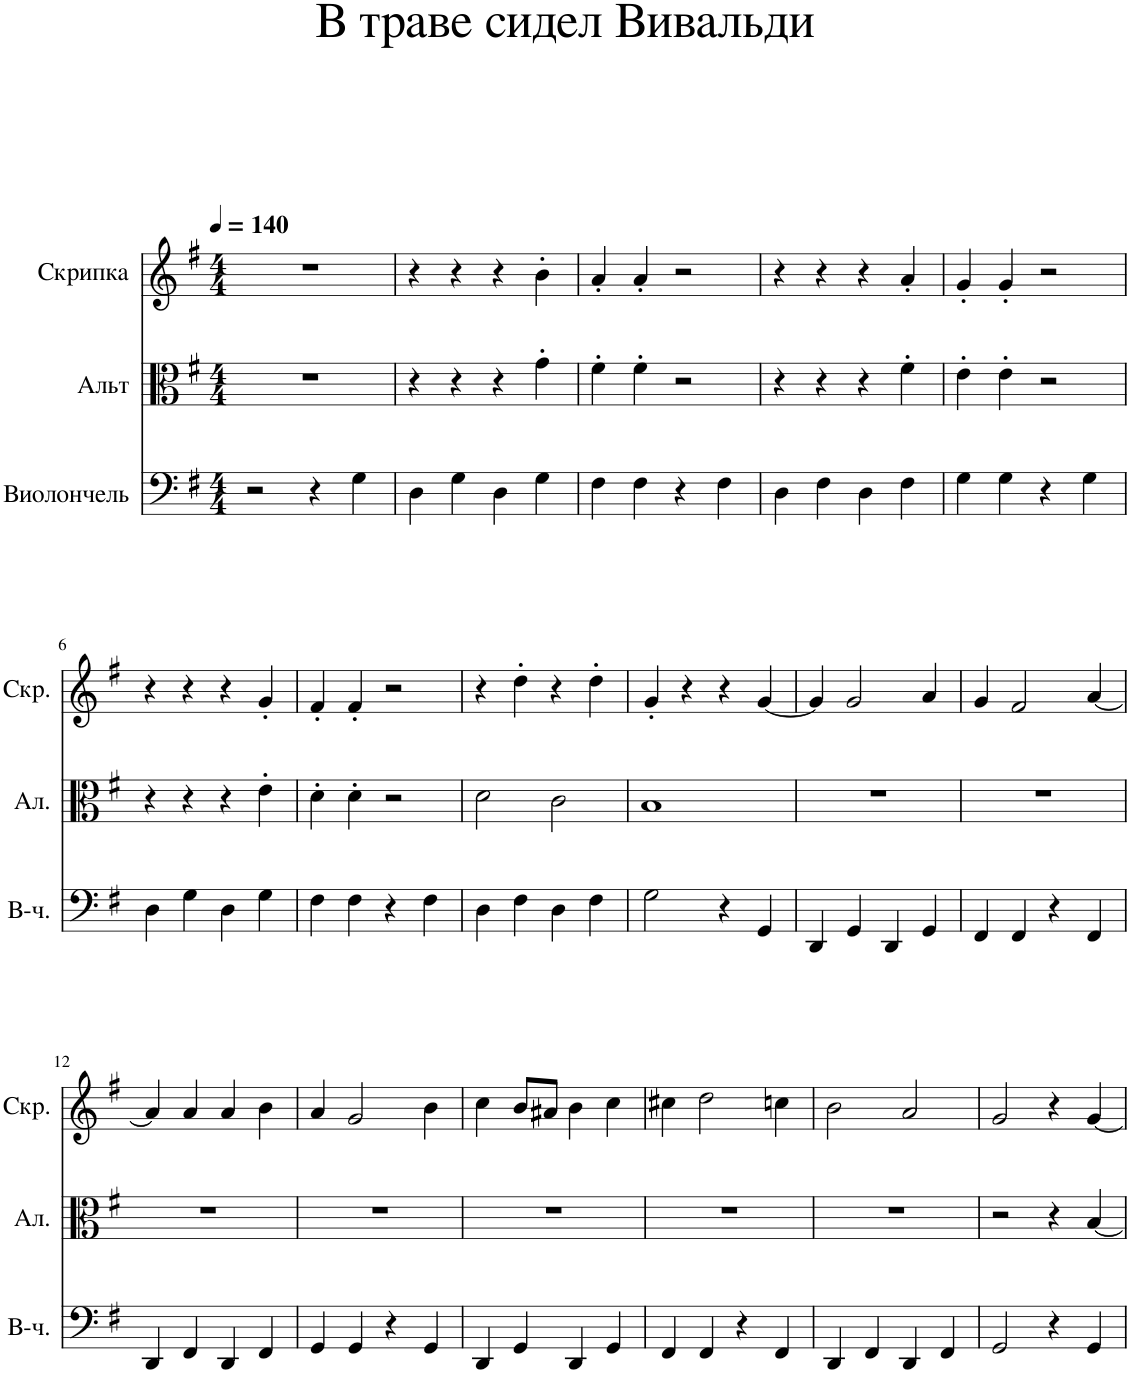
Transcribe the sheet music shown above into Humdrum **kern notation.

**kern	**kern	**kern	**kern
*part4	*part3	*part2	*part1
*staff4	*staff3	*staff2	*staff1
*I"Виолончель	*I"Альт	*I"Скрипка	*I"Скрипка
*	*	*stria5	*
*clefF4	*clefC3	*clefG2	*clefG2
*k[f#]	*k[f#]	*k[f#]	*k[f#]
*M4/4	*M4/4	*M4/4	*M4/4
*MM140	*MM140	*MM140	*MM140
=1	=1	=1	=1
2r	1r	1r	1r
4r	.	.	.
4G\	.	.	.
=2	=2	=2	=2
4D\	4r	1r	4r
4G\	4r	.	4r
4D\	4r	.	4r
4G\	4g'\	.	4b'\
=3	=3	=3	=3
4F#\	4f#'\	1r	4a'/
4F#\	4f#'\	.	4a'/
4r	2r	.	2r
4F#\	.	.	.
=4	=4	=4	=4
4D\	4r	1r	4r
4F#\	4r	.	4r
4D\	4r	.	4r
4F#\	4f#'\	.	4a'/
=5	=5	=5	=5
4G\	4e'\	1r	4g'/
4G\	4e'\	.	4g'/
4r	2r	.	2r
4G\	.	.	.
!!LO:LB:g=z
=6	=6	=6	=6
4D\	4r	1r	4r
4G\	4r	.	4r
4D\	4r	.	4r
4G\	4e'\	.	4g'/
=7	=7	=7	=7
4F#\	4d'\	1r	4f#'/
4F#\	4d'\	.	4f#'/
4r	2r	.	2r
4F#\	.	.	.
=8	=8	=8	=8
4D\	2d\	1r	4r
4F#\	.	.	4dd'\
4D\	2c\	.	4r
4F#\	.	.	4dd'\
=9	=9	=9	=9
2G\	1B	1r	4g'/
.	.	.	4r
4r	.	.	4r
4GG/	.	.	[4g/
=10	=10	=10	=10
4DD/	1r	1r	4g/]
4GG/	.	.	2g/
4DD/	.	.	.
4GG/	.	.	4a/
=11	=11	=11	=11
4FF#/	1r	1r	4g/
4FF#/	.	.	2f#/
4r	.	.	.
4FF#/	.	.	[4a/
!!LO:LB:g=z
=12	=12	=12	=12
4DD/	1r	1r	4a/]
4FF#/	.	.	4a/
4DD/	.	.	4a/
4FF#/	.	.	4b\
=13	=13	=13	=13
4GG/	1r	1r	4a/
4GG/	.	.	2g/
4r	.	.	.
4GG/	.	.	4b\
=14	=14	=14	=14
4DD/	1r	1r	4cc\
4GG/	.	.	8b/L
.	.	.	8a#X/J
4DD/	.	.	4b\
4GG/	.	.	4cc\
=15	=15	=15	=15
4FF#/	1r	1r	4cc#X\
4FF#/	.	.	2dd\
4r	.	.	.
4FF#/	.	.	4ccn\
=16	=16	=16	=16
4DD/	1r	1r	2b\
4FF#/	.	.	.
4DD/	.	.	2a/
4FF#/	.	.	.
=17	=17	=17	=17
2GG/	2r	2r	2g/
4r	4r	4r	4r
4GG/	[4B/	[4B	[4g/
=	=	=	=
*-	*-	*-	*-
